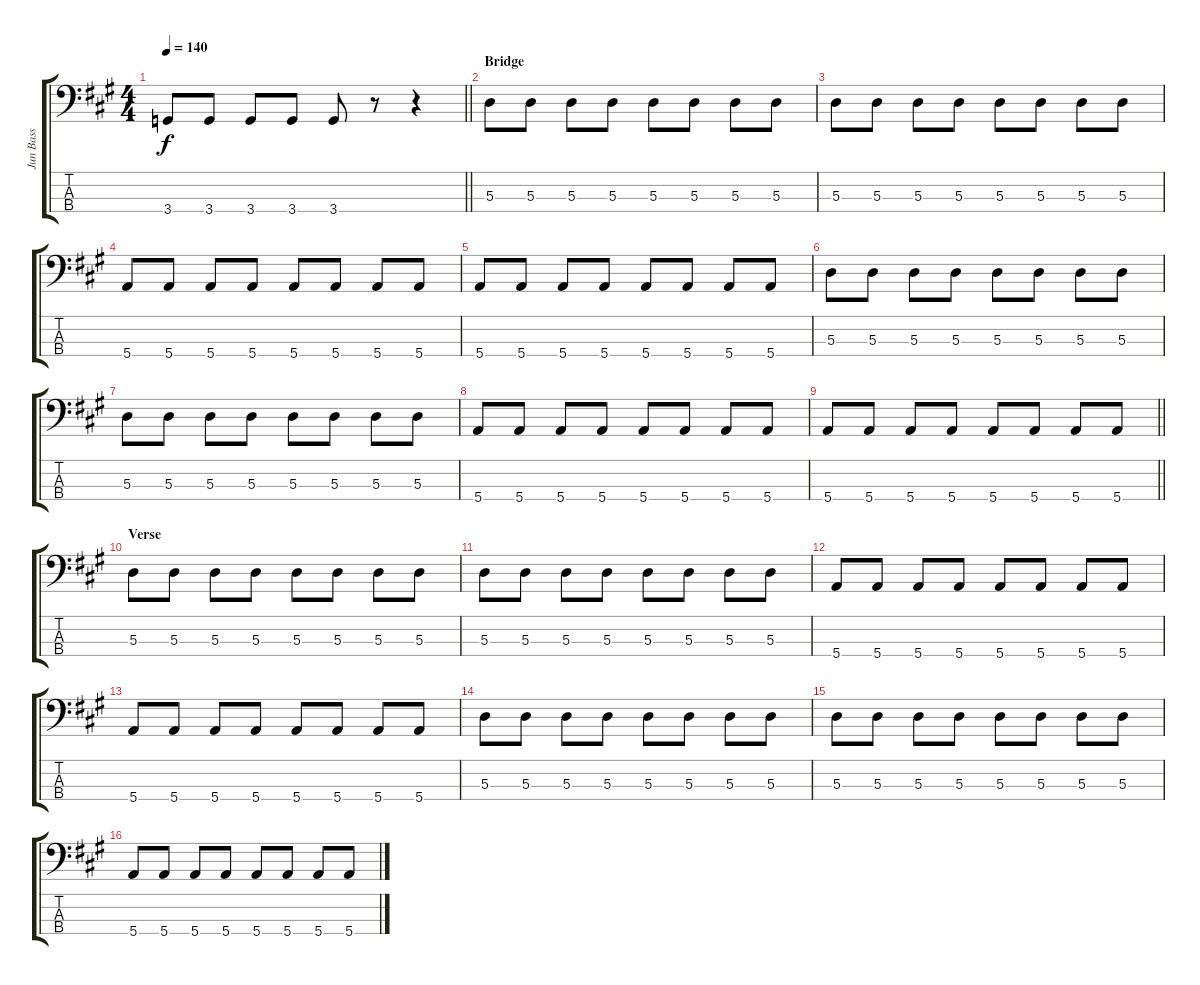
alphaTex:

\track ("Jun Bass" "Jun Bass") {instrument electricbassfinger}
\staff {score tabs}
\tuning (G2 D2 A1 E1) {hide}
\ts (4 4)
\tempo 140
\clef f4
\barLineRight lightlight
\ks a
3.4.8{dy f} 3.4.8 3.4.8 3.4.8 3.4.8 r.8 r.4 |
\section ("" "Bridge")
5.3.8 5.3.8 5.3.8 5.3.8 5.3.8 5.3.8 5.3.8 5.3.8 |
5.3.8 5.3.8 5.3.8 5.3.8 5.3.8 5.3.8 5.3.8 5.3.8 |
5.4.8 5.4.8 5.4.8 5.4.8 5.4.8 5.4.8 5.4.8 5.4.8 |
5.4.8 5.4.8 5.4.8 5.4.8 5.4.8 5.4.8 5.4.8 5.4.8 |
5.3.8 5.3.8 5.3.8 5.3.8 5.3.8 5.3.8 5.3.8 5.3.8 |
5.3.8 5.3.8 5.3.8 5.3.8 5.3.8 5.3.8 5.3.8 5.3.8 |
5.4.8 5.4.8 5.4.8 5.4.8 5.4.8 5.4.8 5.4.8 5.4.8 |
\barLineRight lightlight
5.4.8 5.4.8 5.4.8 5.4.8 5.4.8 5.4.8 5.4.8 5.4.8 |
\section ("" "Verse")
5.3.8 5.3.8 5.3.8 5.3.8 5.3.8 5.3.8 5.3.8 5.3.8 |
5.3.8 5.3.8 5.3.8 5.3.8 5.3.8 5.3.8 5.3.8 5.3.8 |
5.4.8 5.4.8 5.4.8 5.4.8 5.4.8 5.4.8 5.4.8 5.4.8 |
5.4.8 5.4.8 5.4.8 5.4.8 5.4.8 5.4.8 5.4.8 5.4.8 |
5.3.8 5.3.8 5.3.8 5.3.8 5.3.8 5.3.8 5.3.8 5.3.8 |
5.3.8 5.3.8 5.3.8 5.3.8 5.3.8 5.3.8 5.3.8 5.3.8 |
5.4.8 5.4.8 5.4.8 5.4.8 5.4.8 5.4.8 5.4.8 5.4.8
